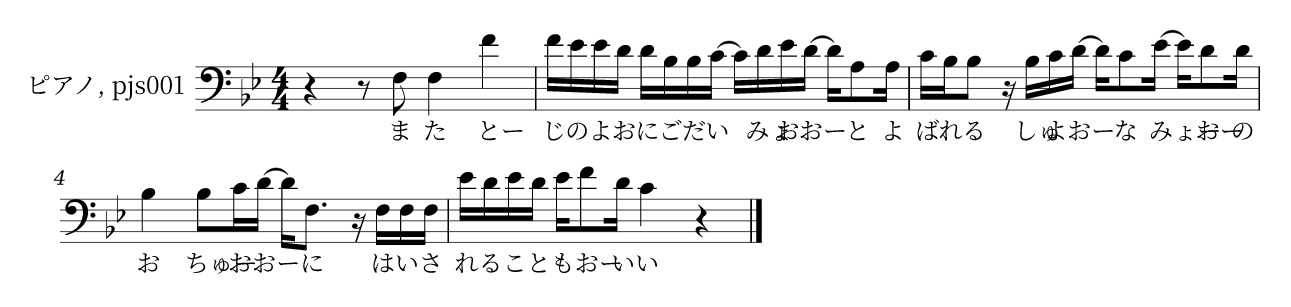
**kern	**text
*part1	*part1
*staff1	*staff1
*I"ピアノ, pjs001	*
*clefF4	*
*k[b-e-]	*
*M4/4	*
*MM90	*
=1	=1
4r	.
8r	.
!	!LO:LY:b
8F\	ま
!	!LO:LY:b
4F\	た
!	!LO:LY:b
4f\	とー
=2	=2
!	!LO:LY:b
16f\LL	じ
!	!LO:LY:b
16e-\	の
!	!LO:LY:b
16e-\	よ
!	!LO:LY:b
16d\JJ	お
!	!LO:LY:b
16d\LL	に
!	!LO:LY:b
16B-\	ご
!	!LO:LY:b
16B-\	だ
!	!LO:LY:b
[16c\JJ	い
16c\LL]	.
!	!LO:LY:b
16d\	みょ
!	!LO:LY:b
16e-\	お
!	!LO:LY:b
[16d\JJ	おー
16d\KL]	.
!	!LO:LY:b
8A\	と
!	!LO:LY:b
16A\Jk	よ
=3	=3
!	!LO:LY:b
16c\LL	ば
!	!LO:LY:b
16B-\J	れ
!	!LO:LY:b
8B-\J	る
16r	.
!	!LO:LY:b
16B-\LL	しゅ
!	!LO:LY:b
16c\	よ
!	!LO:LY:b
[16d\JJ	おー
16d\KL]	.
!	!LO:LY:b
8c\	な
!	!LO:LY:b
[16e-\Jk	みょー
16e-\KL]	.
!	!LO:LY:b
8d\	おー
!	!LO:LY:b
16d\Jk	の
!!LO:LB:g=z
=4	=4
!	!LO:LY:b
4B-\	お
!	!LO:LY:b
8B-\L	ちゅー
!	!LO:LY:b
16c\L	お
!	!LO:LY:b
[16d\JJ	おー
16d\KL]	.
!	!LO:LY:b
8.F\J	に
16r	.
!	!LO:LY:b
16F\LL	は
!	!LO:LY:b
16F\	い
!	!LO:LY:b
16F\JJ	さ
=5	=5
!	!LO:LY:b
16e-\LL	れ
!	!LO:LY:b
16d\	る
!	!LO:LY:b
16e-\	こ
!	!LO:LY:b
16d\JJ	と
!	!LO:LY:b
16e-\KL	も
!	!LO:LY:b
8f\	おー
!	!LO:LY:b
16d\Jk	い
!	!LO:LY:b
4c\	い
4r	.
==	==
*-	*-
